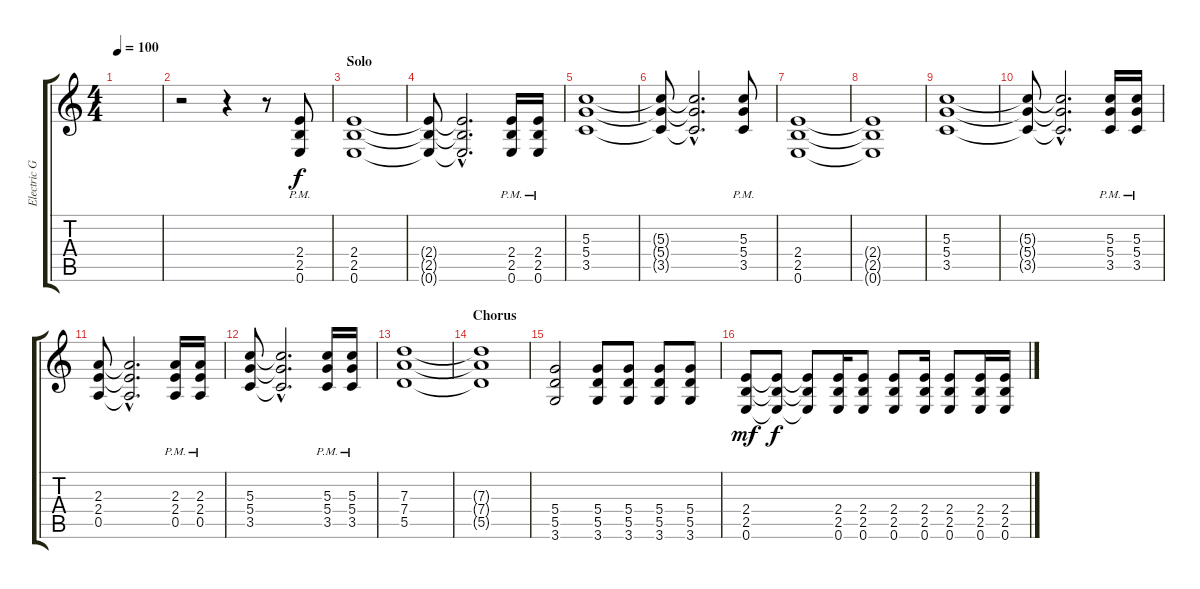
\track ("Electric Guitar" "Electric G") {instrument distortionguitar}
\staff {score tabs}
\tuning (E4 B3 G3 D3 A2 E2) {hide}
\ts (4 4)
\tempo 100
\clef g2
\ks c
|
r.2 r.4 r.8 (2.4{pm} 2.5 0.6).8 |
\section ("" "Solo")
(2.4 2.5 0.6).1 |
(2.4{t} 2.5{t} 0.6{t}).8 (2.4{hac t} 2.5{hac t} 0.6{hac t}).2{d} (2.4 2.5 0.6{pm}).16 (2.4 2.5 0.6{pm}).16 |
(5.3 5.4 3.5).1 |
(5.3{t} 5.4{t} 3.5{t}).8 (5.3{hac t} 5.4{hac t} 3.5{hac t}).2{d} (5.3 5.4 3.5{pm}).8 |
(2.4 2.5 0.6).1 |
(2.4{t} 2.5{t} 0.6{t}).1 |
(5.3 5.4 3.5).1 |
(5.3{t} 5.4{t} 3.5{t}).8 (5.3{hac t} 5.4{hac t} 3.5{hac t}).2{d} (5.3 5.4 3.5{pm}).16 (5.3 5.4 3.5{pm}).16 |
(2.3 2.4 0.5).8 (2.3{hac t} 2.4{hac t} 0.5{hac t}).2{d} (2.3 2.4{pm} 0.5).16 (2.3 2.4{pm} 0.5).16 |
(5.3 5.4 3.5).8 (5.3{hac t} 5.4{hac t} 3.5{hac t}).2{d} (5.3 5.4{pm} 3.5).16 (5.3 5.4{pm} 3.5).16 |
(7.3 7.4 5.5).1 |
\section ("" "Chorus")
(7.3{t} 7.4{t} 5.5{t}).1 |
(5.4 5.5 3.6).2 (5.4 5.5 3.6).8 (5.4 5.5 3.6).8 (5.4 5.5 3.6).8 (5.4 5.5 3.6).8 |
(2.4 2.5 0.6).8{dy mf} (2.4{t} 2.5{t} 0.6{t}).8{dy f} (2.4{t} 2.5{t} 0.6{t}).8 (2.4 2.5 0.6).16 (2.4 2.5 0.6).8 (2.4 2.5 0.6).8 (2.4 2.5 0.6).16 (2.4 2.5 0.6).8 (2.4 2.5 0.6).16 (2.4 2.5 0.6).16
